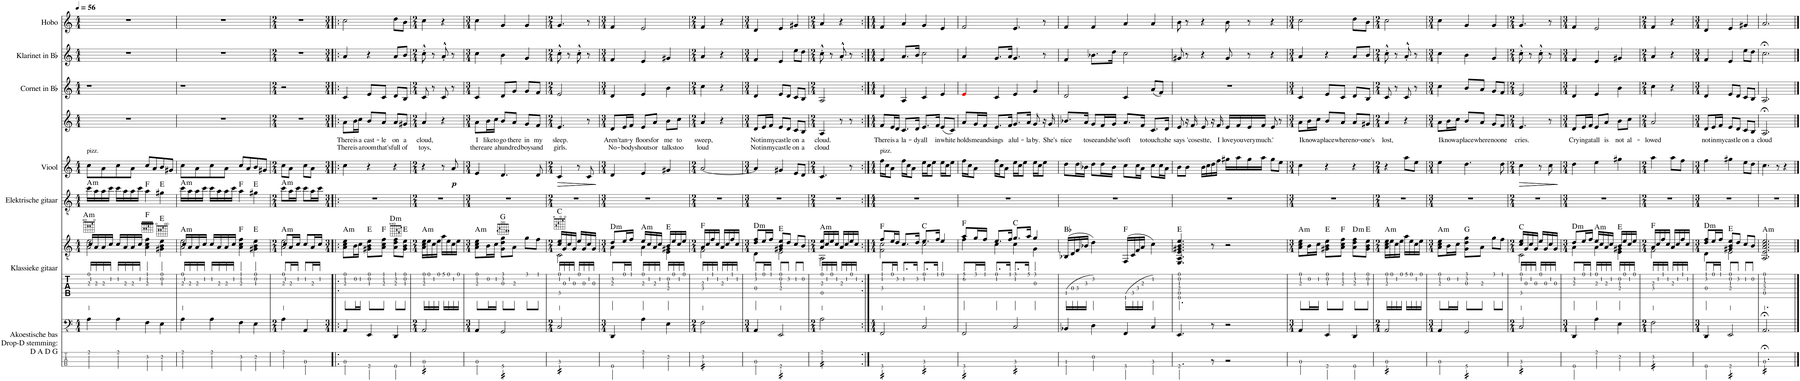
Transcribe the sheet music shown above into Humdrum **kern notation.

**kern	**kern	**kern	**kern	**harte	**kern	**harte	**kern	**dynam	**kern	**text	**text	**kern	**kern	**kern
*part8	*part8	*part7	*part7	*part7	*part6	*part6	*part5	*part5	*part4	*part4	*part4	*part3	*part2	*part1
*staff10	*staff9	*staff8	*staff7	*	*staff6	*	*staff5	*staff5	*staff4	*staff4	*staff4	*staff3	*staff2	*staff1
*I"Akoestische bas  Drop-D stemming:  D A D G	*	*I"Klassieke gitaar	*	*	*I"Elektrische gitaar	*	*I"Viool	*	*I"Voice	*	*	*I"Cornet in Bb	*I"Klarinet in Bb	*I"Hobo
*I'Bas	*	*I'Git.	*	*	*I'El. Git.	*	*I'Vl.	*	*	*	*	*	*	*
*stria4	*	*stria6	*	*	*	*	*	*	*	*	*	*	*	*
*	*clefFv4	*	*clefGv2	*	*clefGv2	*	*clefG2	*	*clefG2	*	*	*clefG2	*clefG2	*clefG2
*	*	*	*	*	*	*	*	*	*	*	*	*ITrd1c2	*ITrd1c2	*
*k[]	*k[]	*k[]	*k[]	*	*k[]	*	*k[]	*	*k[]	*	*	*k[]	*k[]	*k[]
*M4/4	*M4/4	*M4/4	*M4/4	*	*M4/4	*	*M4/4	*	*M4/4	*	*	*M4/4	*M4/4	*M4/4
*MM56	*MM56	*MM56	*MM56	*	*MM56	*	*MM56	*	*MM56	*	*	*MM56	*MM56	*MM56
=1	=1	=1	=1	=1	=1	=1	=1	=1	=1	=1	=1	=1	=1	=1
*	*	*^	*^	*	*	*	*	*	*	*	*	*	*	*
!	!	!	!	!	!	!LO:H:kt=m	!	!LO:H:kt=m	!LO:TX:a:t=pizz.	!	!	!	!	!	!	!
4AA\	4AA\	16c/LL	2A\ 2e\	16c/LL	2A\ 2e\	A:min	16cc\LL	A:min	8cc\L	.	1r	.	.	1r	1r	1r
.	.	16A/	.	16A/	.	.	16a\	.	.	.	.	.	.	.	.	.
.	.	16A/	.	16A/	.	.	16a\	.	8a\	.	.	.	.	.	.	.
.	.	16c/JJ	.	16c/JJ	.	.	16cc\JJ	.	.	.	.	.	.	.	.	.
4AA\	4AA\	16c/LL	.	16c/LL	.	.	16cc\LL	.	8cc\	.	.	.	.	.	.	.
.	.	16A/	.	16A/	.	.	16a\	.	.	.	.	.	.	.	.	.
.	.	16A/	.	16A/	.	.	16a\	.	8a\J	.	.	.	.	.	.	.
.	.	16c/JJ	.	16c/JJ	.	.	16cc\JJ	.	.	.	.	.	.	.	.	.
4FF\	4FF\	4A/ 4c/ 4f/	2ryy	4A\ 4c\ 4f\	2ryy	F:maj	4a\	F:maj	8cc/L	.	.	.	.	.	.	.
.	.	.	.	.	.	.	.	.	8a/	.	.	.	.	.	.	.
4EE\	4EE\	4G#X/ 4B/ 4e/	.	4G#X\ 4B\ 4e\	.	E:maj	4g#X\	E:maj	8b/	.	.	.	.	.	.	.
.	.	.	.	.	.	.	.	.	8g#X/J	.	.	.	.	.	.	.
=2	=2	=2	=2	=2	=2	=2	=2	=2	=2	=2	=2	=2	=2	=2	=2	=2
!	!	!	!	!	!	!LO:H:kt=m	!	!LO:H:kt=m	!	!	!	!	!	!	!	!
4AA\	4AA\	16c/LL	2A\ 2e\	16c/LL	2A\ 2e\	A:min	16cc\LL	A:min	8cc\L	.	1r	.	.	1r	1r	1r
.	.	16A/	.	16A/	.	.	16a\	.	.	.	.	.	.	.	.	.
.	.	16A/	.	16A/	.	.	16a\	.	8a\	.	.	.	.	.	.	.
.	.	16c/JJ	.	16c/JJ	.	.	16cc\JJ	.	.	.	.	.	.	.	.	.
4AA\	4AA\	16c/LL	.	16c/LL	.	.	16cc\LL	.	8cc\	.	.	.	.	.	.	.
.	.	16A/	.	16A/	.	.	16a\	.	.	.	.	.	.	.	.	.
.	.	16A/	.	16A/	.	.	16a\	.	8a\J	.	.	.	.	.	.	.
.	.	16c/JJ	.	16c/JJ	.	.	16cc\JJ	.	.	.	.	.	.	.	.	.
4FF\	4FF\	4A/ 4c/ 4f/	2ryy	4A\ 4c\ 4f\	2ryy	F:maj	4a\	F:maj	8cc/L	.	.	.	.	.	.	.
.	.	.	.	.	.	.	.	.	8a/	.	.	.	.	.	.	.
4EE\	4EE\	4G#X/ 4B/ 4e/	.	4G#X\ 4B\ 4e\	.	E:maj	4g#X\	E:maj	8b/	.	.	.	.	.	.	.
.	.	.	.	.	.	.	.	.	8g#X/J	.	.	.	.	.	.	.
=3	=3	=3	=3	=3	=3	=3	=3	=3	=3	=3	=3	=3	=3	=3	=3	=3
*M2/4	*M2/4	*M2/4	*	*M2/4	*	*	*M2/4	*	*M2/4	*	*M2/4	*	*	*M2/4	*M2/4	*M2/4
!	!	!	!	!	!	!LO:H:kt=m	!	!LO:H:kt=m	!	!	!	!	!	!	!	!
4AA\	4AA\	8c/L	2A\ 2e\	8c/L	2A\ 2e\	A:min	8cc\L	A:min	8cc\L	.	2r	.	.	2r	2r	2r
.	.	16A/L	.	16A/L	.	.	16a\L	.	8a\J	.	.	.	.	.	.	.
.	.	16c/JJ	.	16c/JJ	.	.	16cc\JJ	.	.	.	.	.	.	.	.	.
4AAA\	4AAA/	8c/L	.	8c/L	.	.	8cc\L	.	8cc\L	.	.	.	.	.	.	.
.	.	16A/L	.	16A/L	.	.	16a\L	.	8a\J	.	.	.	.	.	.	.
.	.	16c/JJ	.	16c/JJ	.	.	16cc\JJ	.	.	.	.	.	.	.	.	.
*	*	*v	*v	*	*	*	*	*	*	*	*	*	*	*	*	*
*	*	*	*v	*v	*	*	*	*	*	*	*	*	*	*	*
=4!|:	=4!|:	=4!|:	=4!|:	=4!|:	=4!|:	=4!|:	=4!|:	=4!|:	=4!|:	=4!|:	=4!|:	=4!|:	=4!|:	=4!|:
*M3/4	*M3/4	*M3/4	*M3/4	*	*M3/4	*	*M3/4	*	*M3/4	*	*	*M3/4	*M3/4	*M3/4
!	!	!	!	!LO:H:kt=m	!	!	!	!	!	!LO:LY:b	!LO:LY:b	!	!	!
4AAA\	4AAA/	8A\ 8c\ 8e\L	8A\ 8c\ 8e\L	A:min	2.r	.	4cc\	.	8a\L	There	There	4c/	4a/	2cc\
!	!	!	!	!	!	!	!	!	!	!LO:LY:b	!LO:LY:b	!	!	!
.	.	16B\L	16B\L	.	.	.	.	.	16b\L	is	is	.	.	.
!	!	!	!	!	!	!	!	!	!	!LO:LY:b	!LO:LY:b	!	!	!
.	.	16c\JJ	16c\JJ	.	.	.	.	.	16cc\JJ	a	a	.	.	.
!	!	!	!	!	!	!	!	!	!	!LO:LY:b	!LO:LY:b	!	!	!
4EEE\	4EEE/	8G#X\ 8B\ 8e\L	8G#X\ 8B\ 8e\L	E:maj	.	.	4r	.	8b/L	cast-	room	8e/L	4r	.
!	!	!	!	!	!	!	!	!	!	!LO:LY:b	!LO:LY:b	!	!	!
.	.	8A\ 8c\ 8f\J	8A\ 8c\ 8f\J	F:maj	.	.	.	.	8a/J	-le	that's	8c/J	.	.
!	!	!	!	!LO:H:kt=m	!	!	!	!	!	!LO:LY:b	!LO:LY:b	!	!	!
4DDD\	4DDD/	8A\ 8d\ 8f\L	8A\ 8d\ 8f\L	D:min	.	.	4r	.	8a/L	on	full	8d/L	8a/L	8dd\L
!	!	!	!	!	!	!	!	!	!	!LO:LY:b	!LO:LY:b	!	!	!
.	.	8G#\ 8B\ 8e\J	8G#\ 8B\ 8e\J	E:maj	.	.	.	.	8g#X/J	a	of	8B/J	8b/J	8b\J
=5	=5	=5	=5	=5	=5	=5	=5	=5	=5	=5	=5	=5	=5	=5
*M2/4	*M2/4	*M2/4	*M2/4	*	*M2/4	*	*M2/4	*	*M2/4	*	*	*M2/4	*M2/4	*M2/4
!	!	!	!	!LO:H:kt=m	!	!	!	!	!	!LO:LY:b	!LO:LY:b	!	!	!
2AAA\	2AAA/	16A\ 16c\ 16e\LL	16A\ 16c\ 16e\LL	A:min	2r	.	4r	.	4a/	cloud,	toys,	8c/	8cc'^^\	4cc\
.	.	16e\	16e\	.	.	.	.	.	.	.	.	.	.	.
.	.	16c\	16c\	.	.	.	.	.	.	.	.	8r	8r	.
.	.	16e\JJ	16e\JJ	.	.	.	.	.	.	.	.	.	.	.
.	.	16a\LL	16a\LL	.	.	.	8r	.	4r	.	.	8c/	8a'^^/	4r
.	.	16e\	16e\	.	.	.	.	.	.	.	.	.	.	.
!	!	!	!	!	!	!	!	!LO:DY:b	!	!	!	!	!	!
.	.	16c\	16c\	.	.	.	8a/	p	.	.	.	8r	8r	.
.	.	16e\JJ	16e\JJ	.	.	.	.	.	.	.	.	.	.	.
=6	=6	=6	=6	=6	=6	=6	=6	=6	=6	=6	=6	=6	=6	=6
*M3/4	*M3/4	*M3/4	*M3/4	*	*M3/4	*	*M3/4	*	*M3/4	*	*	*M3/4	*M3/4	*M3/4
!	!	!	!	!LO:H:kt=m	!	!	!	!	!	!LO:LY:b	!LO:LY:b	!	!	!
4AAA\	4AAA/	8A\ 8c\ 8e\L	8A\ 8c\ 8e\L	A:min	2.r	.	4e/	.	8a\L	I	there	4c/	4cc\	4cc\
!	!	!	!	!	!	!	!	!	!	!LO:LY:b	!LO:LY:b	!	!	!
.	.	16B\L	16B\L	.	.	.	.	.	16b\L	like	are	.	.	.
!	!	!	!	!	!	!	!	!	!	!LO:LY:b	!LO:LY:b	!	!	!
.	.	16c\JJ	16c\JJ	.	.	.	.	.	16cc\JJ	to	a	.	.	.
!	!	!	!	!	!	!	!	!	!	!LO:LY:b	!LO:LY:b	!	!	!
2GGG\	2GGG/	8G\ 8d\ 8g\L	8G\ 8d\ 8g\L	G:maj	.	.	4.d/	.	8b/L	go	hun-	8d/L	4b\	4g/
!	!	!	!	!	!	!	!	!	!	!LO:LY:b	!LO:LY:b	!	!	!
.	.	8A\J	8A\J	.	.	.	.	.	8a/J	there	-dred	8g/J	.	.
!	!	!	!	!	!	!	!	!	!	!LO:LY:b	!LO:LY:b	!	!	!
.	.	8g\L	8g\L	.	.	.	.	.	8g/L	in	boys	8g/L	4g/	4g/
!	!	!	!	!	!	!	!	!	!	!LO:LY:b	!LO:LY:b	!	!	!
.	.	8f\J	8f\J	.	.	.	8d/	.	8f/J	my	and	8f/J	.	.
=7	=7	=7	=7	=7	=7	=7	=7	=7	=7	=7	=7	=7	=7	=7
*M2/4	*M2/4	*M2/4	*M2/4	*	*M2/4	*	*M2/4	*	*M2/4	*	*	*M2/4	*M2/4	*M2/4
*	*	*^	*^	*	*	*	*	*	*	*	*	*	*	*
!	!	!	!	!	!	!	!	!	!	!LO:HP:b	!	!LO:LY:b	!LO:LY:b	!	!	!
2CC\	2CC/	16c/ 16e/LL	2C\	16c/ 16e/LL	2C\	C:maj	2r	.	4c/	>	4.e/	sleep.	girls.	2e/	8cc'^^\	4.g/
.	.	16G/	.	16G/	.	.	.	.	.	.	.	.	.	.	.	.
.	.	16c/	.	16c/	.	.	.	.	.	.	.	.	.	.	8r	.
.	.	16G/JJ	.	16G/JJ	.	.	.	.	.	.	.	.	.	.	.	.
!	!	!	!	!	!	!	!	!	!	!LO:HP:b	!	!	!	!	!	!
.	.	16e/LL	.	16e/LL	.	.	.	.	8r	>	.	.	.	.	8cc'^^\	.
.	.	16G/	.	16G/	.	.	.	.	.	.	.	.	.	.	.	.
.	.	16c/	.	16c/	.	.	.	.	8c/	.	8r	.	.	.	8r	8r
.	.	16G/JJ	.	16G/JJ	.	.	.	.	.	.	.	.	.	.	.	.
*	*	*v	*v	*	*	*	*	*	*	*	*	*	*	*	*	*
*	*	*	*v	*v	*	*	*	*	*	*	*	*	*	*	*
.	.	.	.	.	.	.	.	] ]	.	.	.	.	.	.
=8	=8	=8	=8	=8	=8	=8	=8	=8	=8	=8	=8	=8	=8	=8
*M3/4	*M3/4	*M3/4	*M3/4	*	*M3/4	*	*M3/4	*	*M3/4	*	*	*M3/4	*M3/4	*M3/4
*	*	*^	*^	*	*	*	*	*	*	*	*	*	*	*
!	!	!	!	!	!	!LO:H:kt=m	!	!	!	!	!	!LO:LY:b	!LO:LY:b	!	!	!
4DDD\	4DDD/	8d/L	4A\	8d/L	4A\	D:min	2.r	.	4d/	.	8d/L	Aren't	No-	4d/	4f/	4f/
!	!	!	!	!	!	!	!	!	!	!	!	!LO:LY:b	!LO:LY:b	!	!	!
.	.	16e/L	.	16e/L	.	.	.	.	.	.	16e/L	an-	-bo-	.	.	.
!	!	!	!	!	!	!	!	!	!	!	!	!LO:LY:b	!LO:LY:b	!	!	!
.	.	16f/JJ	.	16f/JJ	.	.	.	.	.	.	16f/JJ	-y	-dy	.	.	.
!	!	!	!	!	!	!LO:H:kt=m	!	!	!	!	!	!LO:LY:b	!LO:LY:b	!	!	!
4AA\	4AA\	16e/LL	4A\	16e/LL	4A\	A:min	.	.	4e/	.	8e/L	floors	shouts	4e/	4e/	2e/
.	.	16c/	.	16c/	.	.	.	.	.	.	.	.	.	.	.	.
!	!	!	!	!	!	!	!	!	!	!	!	!LO:LY:b	!LO:LY:b	!	!	!
.	.	16A/	.	16A/	.	.	.	.	.	.	8a/J	for	or	.	.	.
.	.	16c/JJ	.	16c/JJ	.	.	.	.	.	.	.	.	.	.	.	.
!	!	!	!	!	!	!	!	!	!	!	!	!LO:LY:b	!LO:LY:b	!	!	!
4EE\	4EE\	16B/LL	4E\ 4G#\	16B/LL	4E\ 4G#X\	E:maj	.	.	4g#X/	.	8b\L	me	talks	4b\	4g#X/	.
.	.	16e/	.	16e/	.	.	.	.	.	.	.	.	.	.	.	.
!	!	!	!	!	!	!	!	!	!	!	!	!LO:LY:b	!LO:LY:b	!	!	!
.	.	16c/	.	16c/	.	.	.	.	.	.	8cc\J	to	too	.	.	.
.	.	16e/JJ	.	16e/JJ	.	.	.	.	.	.	.	.	.	.	.	.
=9	=9	=9	=9	=9	=9	=9	=9	=9	=9	=9	=9	=9	=9	=9	=9	=9
*M2/4	*M2/4	*M2/4	*	*M2/4	*	*	*M2/4	*	*M2/4	*	*M2/4	*	*	*M2/4	*M2/4	*M2/4
!	!	!	!	!	!	!	!	!	!	!	!	!LO:LY:b	!LO:LY:b	!	!	!
2FF\	2FF\	16A/LL	2F\	16A/LL	2F\	F:maj	2r	.	[2a/	.	4a/	sweep,	loud	4cc\	4a/	4f/
.	.	16c/	.	16c/	.	.	.	.	.	.	.	.	.	.	.	.
.	.	16f/	.	16f/	.	.	.	.	.	.	.	.	.	.	.	.
.	.	16c/JJ	.	16c/JJ	.	.	.	.	.	.	.	.	.	.	.	.
.	.	16A/LL	.	16A/LL	.	.	.	.	.	.	4r	.	.	4r	4r	4r
.	.	16c/	.	16c/	.	.	.	.	.	.	.	.	.	.	.	.
.	.	16f/	.	16f/	.	.	.	.	.	.	.	.	.	.	.	.
.	.	16c/JJ	.	16c/JJ	.	.	.	.	.	.	.	.	.	.	.	.
=10	=10	=10	=10	=10	=10	=10	=10	=10	=10	=10	=10	=10	=10	=10	=10	=10
*M3/4	*M3/4	*M3/4	*	*M3/4	*	*	*M3/4	*	*M3/4	*	*M3/4	*	*	*M3/4	*M3/4	*M3/4
!	!	!	!	!	!	!LO:H:kt=m	!	!	!	!	!	!LO:LY:b	!LO:LY:b	!	!	!
4AAA\	4AAA/	8d/ 8f/L	4D\	8d/ 8f/L	4D\	D:min	2.r	.	4a/]	.	8d/L	Not	Not	4d/	4f/	4d/
!	!	!	!	!	!	!	!	!	!	!	!	!LO:LY:b	!LO:LY:b	!	!	!
.	.	16e/L	.	16e/L	.	.	.	.	.	.	16e/L	in	in	.	.	.
!	!	!	!	!	!	!	!	!	!	!	!	!LO:LY:b	!LO:LY:b	!	!	!
.	.	16f/JJ	.	16f/JJ	.	.	.	.	.	.	16f/JJ	my	my	.	.	.
!	!	!	!	!	!	!	!	!	!	!	!	!LO:LY:b	!LO:LY:b	!	!	!
2EEE\	2EEE/	8G#X/ 8B/ 8e/L	2E\	8G#X/ 8B/ 8e/L	2E\	E:maj	.	.	4g#X/	.	8e/L	cast-	cast-	8e/L	4e/	4e/
!	!	!	!	!	!	!	!	!	!	!	!	!LO:LY:b	!LO:LY:b	!	!	!
.	.	8d/J	.	8d/J	.	.	.	.	.	.	8d/J	-le	-le	8d/J	.	.
!	!	!	!	!	!	!	!	!	!	!	!	!LO:LY:b	!LO:LY:b	!	!	!
.	.	8c/L	.	8c/L	.	.	.	.	8e/L	.	8c/L	on	on	8c/L	8ee\L	4g#X/
!	!	!	!	!	!	!	!	!	!	!	!	!LO:LY:b	!LO:LY:b	!	!	!
.	.	8B/J	.	8B/J	.	.	.	.	8d/J	.	8B/J	a	a	8B/J	8dd\J	.
=11	=11	=11	=11	=11	=11	=11	=11	=11	=11	=11	=11	=11	=11	=11	=11	=11
*M2/4	*M2/4	*M2/4	*	*M2/4	*	*	*M2/4	*	*M2/4	*	*M2/4	*	*	*M2/4	*M2/4	*M2/4
!	!	!	!	!	!	!LO:H:kt=m	!	!	!	!	!	!LO:LY:b	!LO:LY:b	!	!	!
2AA\	2AA\	16A/ 16e/LL	2AA\	16A/ 16e/LL	2AA\	A:min	2r	.	4.c/	.	4A/	cloud.	cloud	2A/	8cc'^^\	4a/
.	.	16c/	.	16c/	.	.	.	.	.	.	.	.	.	.	.	.
.	.	16e/	.	16e/	.	.	.	.	.	.	.	.	.	.	8r	.
.	.	16c/JJ	.	16c/JJ	.	.	.	.	.	.	.	.	.	.	.	.
.	.	16A/LL	.	16A/LL	.	.	.	.	.	.	8r	.	.	.	8a'^^/	4r
.	.	16c/	.	16c/	.	.	.	.	.	.	.	.	.	.	.	.
.	.	16e/	.	16e/	.	.	.	.	8r	.	8r	.	.	.	8r	.
.	.	16c/JJ	.	16c/JJ	.	.	.	.	.	.	.	.	.	.	.	.
=12:|!	=12:|!	=12:|!	=12:|!	=12:|!	=12:|!	=12:|!	=12:|!	=12:|!	=12:|!	=12:|!	=12:|!	=12:|!	=12:|!	=12:|!	=12:|!	=12:|!
*M4/4	*M4/4	*M4/4	*	*M4/4	*	*	*M4/4	*	*M4/4	*	*M4/4	*	*	*M4/4	*M4/4	*M4/4
!	!	!	!	!	!	!	!	!	!LO:TX:a:t=pizz.	!	!	!	!	!	!	!
!	!	!	!	!	!	!	!	!	!	!	!	!LO:LY:b	!	!	!	!
2FFF\	2FFF/	8f/L	2F\ 2c\	8f/L	2F\ 2c\	F:maj	1r	.	16ff\LL	.	8f/L	There	.	4d/	4f/	4f/
.	.	.	.	.	.	.	.	.	16cc\J	.	.	.	.	.	.	.
!	!	!	!	!	!	!	!	!	!	!	!	!LO:LY:b	!	!	!	!
.	.	16e/L	.	16e/L	.	.	.	.	8a\J	.	16e/L	is	.	.	.	.
!	!	!	!	!	!	!	!	!	!	!	!	!LO:LY:b	!	!	!	!
.	.	16d/JJ	.	16d/JJ	.	.	.	.	.	.	16d/JJ	a	.	.	.	.
!	!	!	!	!	!	!	!	!	!	!	!	!LO:LY:b	!	!	!	!
.	.	8.c/L	.	8.c/L	.	.	.	.	16ff\LL	.	8.c/L	la-	.	4A/	8.a/L	4a/
.	.	.	.	.	.	.	.	.	16cc\J	.	.	.	.	.	.	.
.	.	.	.	.	.	.	.	.	8a\J	.	.	.	.	.	.	.
!	!	!	!	!	!	!	!	!	!	!	!	!LO:LY:b	!	!	!	!
.	.	16d/Jk	.	16d/Jk	.	.	.	.	.	.	16d/Jk	-dy	.	.	16b/Jk	.
!	!	!	!	!	!	!	!	!	!	!	!	!LO:LY:b	!	!	!	!
2CC\	2CC/	8.e/L	2c\	8.e/L	2c\	C:maj	.	.	16ee\LL	.	8.e/L	all	.	4c/	2cc\	4g/
.	.	.	.	.	.	.	.	.	16cc\J	.	.	.	.	.	.	.
.	.	.	.	.	.	.	.	.	8ee\J	.	.	.	.	.	.	.
!	!	!	!	!	!	!	!	!	!	!	!	!LO:LY:b	!	!	!	!
.	.	16f/Jk	.	16f/Jk	.	.	.	.	.	.	16f/Jk	in	.	.	.	.
!	!	!	!	!	!	!	!	!	!	!	!	!LO:LY:b	!	!	!	!
.	.	4e/	.	4e/	.	.	.	.	16ee\LL	.	(8e/L	white	.	4e/	.	4e/
.	.	.	.	.	.	.	.	.	16cc\J	.	.	.	.	.	.	.
.	.	.	.	.	.	.	.	.	8ee\J	.	8c/J)	.	.	.	.	.
=13	=13	=13	=13	=13	=13	=13	=13	=13	=13	=13	=13	=13	=13	=13	=13	=13
!	!	!	!	!	!	!	!	!	!	!	!	!LO:LY:b	!	!	!	!
2FFF\	2FFF/	8a/L	4f\	8a/L	4f\	F:maj	1r	.	16ff\LL	.	8a/L	holds	.	4ei/	4a/	2f/
.	.	.	.	.	.	.	.	.	16cc\J	.	.	.	.	.	.	.
!	!	!	!	!	!	!	!	!	!	!	!	!LO:LY:b	!	!	!	!
.	.	16g/L	.	16g/L	.	.	.	.	8a\J	.	16g/L	me	.	.	.	.
!	!	!	!	!	!	!	!	!	!	!	!	!LO:LY:b	!	!	!	!
.	.	16f/JJ	.	16f/JJ	.	.	.	.	.	.	16f/JJ	and	.	.	.	.
!	!	!	!	!	!	!	!	!	!	!	!	!LO:LY:b	!	!	!	!
.	.	8.e/L	4c\	8.e/L	4c\	.	.	.	16ff\LL	.	8.e/L	sings	.	4c/	8.g/L	.
.	.	.	.	.	.	.	.	.	16cc\J	.	.	.	.	.	.	.
.	.	.	.	.	.	.	.	.	8a\J	.	.	.	.	.	.	.
!	!	!	!	!	!	!	!	!	!	!	!	!LO:LY:b	!	!	!	!
.	.	16f/Jk	.	16f/Jk	.	.	.	.	.	.	16f/Jk	a	.	.	16a/Jk	.
!	!	!	!	!	!	!	!	!	!	!	!	!LO:LY:b	!	!	!	!
2CC\	2CC/	8.g/L	4c\	8.g/L	4c\	C:maj	.	.	16ee\LL	.	8.g/L	lul-	.	4e/	4.g/	4.e/
.	.	.	.	.	.	.	.	.	16cc\J	.	.	.	.	.	.	.
.	.	.	.	.	.	.	.	.	8ee\J	.	.	.	.	.	.	.
!	!	!	!	!	!	!	!	!	!	!	!	!LO:LY:b	!	!	!	!
.	.	16a/Jk	.	16a/Jk	.	.	.	.	.	.	16a/Jk	-la-	.	.	.	.
!	!	!	!	!	!	!	!	!	!	!	!	!LO:LY:b	!	!	!	!
.	.	4g/	4G\	4g/	4G\	.	.	.	16ee\LL	.	8g/	-by.	.	4g/	.	.
.	.	.	.	.	.	.	.	.	16cc\J	.	.	.	.	.	.	.
.	.	.	.	.	.	.	.	.	8ee\J	.	16r	.	.	.	8r	8r
!	!	!	!	!	!	!	!	!	!	!	!	!LO:LY:b	!	!	!	!
.	.	.	.	.	.	.	.	.	.	.	16g/	She's	.	.	.	.
*	*	*v	*v	*	*	*	*	*	*	*	*	*	*	*	*	*
*	*	*	*v	*v	*	*	*	*	*	*	*	*	*	*	*
=14	=14	=14	=14	=14	=14	=14	=14	=14	=14	=14	=14	=14	=14	=14
!	!	!	!	!	!	!	!	!	!	!LO:LY:b	!	!	!	!
4BBB-X\	4BBB-X/	16BB-X\LL	(16BB-X/LL	Bb:maj	1r	.	8dd\L	.	8.b-X/L	nice	.	2d/	4f/	4f/
.	.	16D\	16D/	.	.	.	.	.	.	.	.	.	.	.
.	.	16F\	16F/	.	.	.	16dd\L	.	.	.	.	.	.	.
!	!	!	!	!	!	!	!	!	!	!LO:LY:b	!	!	!	!
.	.	16B-X\JJ	16B-X/JJ	.	.	.	16b-X\JJ	.	16a/Jk	to	.	.	.	.
!	!	!	!	!	!	!	!	!	!	!LO:LY:b	!	!	!	!
4DD\	4DD\	4d\	4d\)	.	.	.	8dd\L	.	8g/L	see	.	.	8.b-X\L	4f/
!	!	!	!	!	!	!	!	!	!	!LO:LY:b	!	!	!	!
.	.	.	.	.	.	.	16dd\L	.	16f/L	and	.	.	.	.
!	!	!	!	!	!	!	!	!	!	!LO:LY:b	!	!	!	!
.	.	.	.	.	.	.	16b-\JJ	.	16g/JJ	she's	.	.	16dd\Jk	.
!	!	!	!	!	!	!	!	!	!	!LO:LY:b	!	!	!	!
4FFF\	4FFF/	16FF\LL	(16FF/LL	F:maj	.	.	8cc\L	.	8.a/L	soft	.	4c/	2cc\	4a/
.	.	16C\	16C/	.	.	.	.	.	.	.	.	.	.	.
.	.	16F\	16F/	.	.	.	16cc\L	.	.	.	.	.	.	.
!	!	!	!	!	!	!	!	!	!	!LO:LY:b	!	!	!	!
.	.	16A\JJ	16A/JJ	.	.	.	16a\JJ	.	16f/Jk	to	.	.	.	.
!	!	!	!	!	!	!	!	!	!	!LO:LY:b	!	!	!	!
4CC\	4CC/	4c\	4c\)	.	.	.	8cc\L	.	8.c/L	touch;	.	(8a/L	.	4a/
.	.	.	.	.	.	.	16cc\L	.	.	.	.	8f/J)	.	.
!	!	!	!	!	!	!	!	!	!	!LO:LY:b	!	!	!	!
.	.	.	.	.	.	.	16a\JJ	.	16d/Jk	she	.	.	.	.
=15	=15	=15	=15	=15	=15	=15	=15	=15	=15	=15	=15	=15	=15	=15
!	!	!	!	!	!	!	!	!	!	!LO:LY:b	!	!	!	!
4.EEE\	4.EEE/	4.EE\ 4.AA\ 4.E\ 4.G#X\ 4.B\ 4.e\	4.EE/ 4.AA/ 4.E/ 4.G#X/ 4.B/ 4.e/	E:maj	1r	.	8b\L	.	8e/	says	.	1r	8g#X/	8b\
.	.	.	.	.	.	.	8b\J	.	16r	.	.	.	8r	8r
!	!	!	!	!	!	!	!	!	!	!LO:LY:b	!	!	!	!
.	.	.	.	.	.	.	.	.	16f/	'cos-	.	.	.	.
!	!	!	!	!	!	!	!	!	!	!LO:LY:b	!	!	!	!
.	.	.	.	.	.	.	16b\LL	.	8e/	-estte,	.	.	4r	4r
.	.	.	.	.	.	.	16cc\	.	.	.	.	.	.	.
8r	8r	8r	8r	.	.	.	16dd\	.	16r	.	.	.	.	.
!	!	!	!	!	!	!	!	!	!	!LO:LY:b	!	!	!	!
.	.	.	.	.	.	.	16ff\JJ	.	16f/	I	.	.	.	.
!	!	!	!	!	!	!	!	!	!	!LO:LY:b	!	!	!	!
2r	2r	2r	2r	.	.	.	16gg#X\LL	.	16e/LL	love	.	.	8g#/	8b\
!	!	!	!	!	!	!	!	!	!	!LO:LY:b	!	!	!	!
.	.	.	.	.	.	.	16aa\	.	16f/	you	.	.	.	.
!	!	!	!	!	!	!	!	!	!	!LO:LY:b	!	!	!	!
.	.	.	.	.	.	.	16gg#\	.	16e/	very	.	.	8r	8r
!	!	!	!	!	!	!	!	!	!	!LO:LY:b	!	!	!	!
.	.	.	.	.	.	.	16aa\JJ	.	16f/JJ	much.	.	.	.	.
!	!	!	!	!	!	!	!	!	!	!LO:LY:b	!	!	!	!
.	.	.	.	.	.	.	8gg#\L	.	8e/	'	.	.	4r	4r
.	.	.	.	.	.	.	8ee\J	.	8r	.	.	.	.	.
=16	=16	=16	=16	=16	=16	=16	=16	=16	=16	=16	=16	=16	=16	=16
*M3/4	*M3/4	*M3/4	*M3/4	*	*M3/4	*	*M3/4	*	*M3/4	*	*	*M3/4	*M3/4	*M3/4
!	!	!	!	!LO:H:kt=m	!	!	!	!	!	!LO:LY:b	!	!	!	!
4AAA\	4AAA/	8A\ 8c\ 8e\L	8A\ 8c\ 8e\L	A:min	2.r	.	4cc\	.	8a\L	I	.	4c/	4a/	2cc\
!	!	!	!	!	!	!	!	!	!	!LO:LY:b	!	!	!	!
.	.	16B\L	16B\L	.	.	.	.	.	16b\L	know	.	.	.	.
!	!	!	!	!	!	!	!	!	!	!LO:LY:b	!	!	!	!
.	.	16c\JJ	16c\JJ	.	.	.	.	.	16cc\JJ	a	.	.	.	.
!	!	!	!	!	!	!	!	!	!	!LO:LY:b	!	!	!	!
4EEE\	4EEE/	8G#X\ 8B\ 8e\L	8G#X\ 8B\ 8e\L	E:maj	.	.	4r	.	8b/L	place	.	8e/L	4r	.
!	!	!	!	!	!	!	!	!	!	!LO:LY:b	!	!	!	!
.	.	8A\ 8c\ 8f\J	8A\ 8c\ 8f\J	F:maj	.	.	.	.	8a/J	where	.	8c/J	.	.
!	!	!	!	!LO:H:kt=m	!	!	!	!	!	!LO:LY:b	!	!	!	!
4DDD\	4DDD/	8A\ 8d\ 8f\L	8A\ 8d\ 8f\L	D:min	.	.	4r	.	8a/L	no-	.	8d/L	8a/L	8dd\L
!	!	!	!	!	!	!	!	!	!	!LO:LY:b	!	!	!	!
.	.	8G#\ 8B\ 8e\J	8G#\ 8B\ 8e\J	E:maj	.	.	.	.	8g#X/J	-one's	.	8B/J	8b/J	8b\J
=17	=17	=17	=17	=17	=17	=17	=17	=17	=17	=17	=17	=17	=17	=17
*M2/4	*M2/4	*M2/4	*M2/4	*	*M2/4	*	*M2/4	*	*M2/4	*	*	*M2/4	*M2/4	*M2/4
!	!	!	!	!LO:H:kt=m	!	!	!	!	!	!LO:LY:b	!	!	!	!
2AAA\	2AAA/	16A\ 16c\ 16e\LL	16A\ 16c\ 16e\LL	A:min	2r	.	4r	.	4a/	lost,	.	8c/	8cc'^^\	2cc\
.	.	16e\	16e\	.	.	.	.	.	.	.	.	.	.	.
.	.	16c\	16c\	.	.	.	.	.	.	.	.	8r	8r	.
.	.	16e\JJ	16e\JJ	.	.	.	.	.	.	.	.	.	.	.
.	.	16a\LL	16a\LL	.	.	.	8aa\L	.	4r	.	.	8c/	8a'^^/	.
.	.	16e\	16e\	.	.	.	.	.	.	.	.	.	.	.
.	.	16c\	16c\	.	.	.	8ee\J	.	.	.	.	8r	8r	.
.	.	16e\JJ	16e\JJ	.	.	.	.	.	.	.	.	.	.	.
=18	=18	=18	=18	=18	=18	=18	=18	=18	=18	=18	=18	=18	=18	=18
*M3/4	*M3/4	*M3/4	*M3/4	*	*M3/4	*	*M3/4	*	*M3/4	*	*	*M3/4	*M3/4	*M3/4
!	!	!	!	!LO:H:kt=m	!	!	!	!	!	!LO:LY:b	!	!	!	!
4AAA\	4AAA/	8A\ 8c\ 8e\L	8A\ 8c\ 8e\L	A:min	2.r	.	4ee\	.	8a\L	I	.	4cc\	4cc\	4cc\
!	!	!	!	!	!	!	!	!	!	!LO:LY:b	!	!	!	!
.	.	16B\L	16B\L	.	.	.	.	.	16b\L	know	.	.	.	.
!	!	!	!	!	!	!	!	!	!	!LO:LY:b	!	!	!	!
.	.	16c\JJ	16c\JJ	.	.	.	.	.	16cc\JJ	a	.	.	.	.
!	!	!	!	!	!	!	!	!	!	!LO:LY:b	!	!	!	!
2GGG\	2GGG/	8G\ 8d\ 8g\L	8G\ 8d\ 8g\L	G:maj	.	.	4.dd\	.	8b/L	place	.	8b/L	4b\	4g/
!	!	!	!	!	!	!	!	!	!	!LO:LY:b	!	!	!	!
.	.	8A\J	8A\J	.	.	.	.	.	8a/J	where	.	8a/J	.	.
!	!	!	!	!	!	!	!	!	!	!LO:LY:b	!	!	!	!
.	.	8g\L	8g\L	.	.	.	.	.	8g/L	no-	.	8g/L	4g/	4g/
!	!	!	!	!	!	!	!	!	!	!LO:LY:b	!	!	!	!
.	.	8f\J	8f\J	.	.	.	8dd\	.	8f/J	-one	.	8f/J	.	.
=19	=19	=19	=19	=19	=19	=19	=19	=19	=19	=19	=19	=19	=19	=19
*M2/4	*M2/4	*M2/4	*M2/4	*	*M2/4	*	*M2/4	*	*M2/4	*	*	*M2/4	*M2/4	*M2/4
*	*	*^	*^	*	*	*	*	*	*	*	*	*	*	*
!	!	!	!	!	!	!	!	!	!	!LO:HP:b	!	!LO:LY:b	!	!	!	!
2CC\	2CC/	16c/ 16e/LL	2C\	16c/ 16e/LL	2C\	C:maj	2r	.	4cc\	>	4.e/	cries.	.	2e/	8cc'^^\	4.g/
.	.	16G/	.	16G/	.	.	.	.	.	.	.	.	.	.	.	.
.	.	16c/	.	16c/	.	.	.	.	.	.	.	.	.	.	8r	.
.	.	16G/JJ	.	16G/JJ	.	.	.	.	.	.	.	.	.	.	.	.
!	!	!	!	!	!	!	!	!	!	!LO:HP:b	!	!	!	!	!	!
.	.	16e/LL	.	16e/LL	.	.	.	.	8r	>	.	.	.	.	8cc'^^\	.
.	.	16G/	.	16G/	.	.	.	.	.	.	.	.	.	.	.	.
.	.	16c/	.	16c/	.	.	.	.	8cc\	.	8r	.	.	.	8r	8r
.	.	16G/JJ	.	16G/JJ	.	.	.	.	.	.	.	.	.	.	.	.
*	*	*v	*v	*	*	*	*	*	*	*	*	*	*	*	*	*
*	*	*	*v	*v	*	*	*	*	*	*	*	*	*	*	*
.	.	.	.	.	.	.	.	] ]	.	.	.	.	.	.
=20	=20	=20	=20	=20	=20	=20	=20	=20	=20	=20	=20	=20	=20	=20
*M3/4	*M3/4	*M3/4	*M3/4	*	*M3/4	*	*M3/4	*	*M3/4	*	*	*M3/4	*M3/4	*M3/4
*	*	*^	*^	*	*	*	*	*	*	*	*	*	*	*
!	!	!	!	!	!	!LO:H:kt=m	!	!	!	!	!	!LO:LY:b	!	!	!	!
4DDD\	4DDD/	8d/L	4A\	8d/L	4A\	D:min	2.r	.	4dd\	.	8d/L	Cry-	.	4d/	4f/	4f/
!	!	!	!	!	!	!	!	!	!	!	!	!LO:LY:b	!	!	!	!
.	.	16e/L	.	16e/L	.	.	.	.	.	.	16e/L	-ing	.	.	.	.
!	!	!	!	!	!	!	!	!	!	!	!	!LO:LY:b	!	!	!	!
.	.	16f/JJ	.	16f/JJ	.	.	.	.	.	.	16f/JJ	at	.	.	.	.
!	!	!	!	!	!	!LO:H:kt=m	!	!	!	!	!	!LO:LY:b	!	!	!	!
4AA\	4AA\	16e/LL	4A\	16e/LL	4A\	A:min	.	.	4ee\	.	8e/L	all	.	4e/	4e/	2e/
.	.	16c/	.	16c/	.	.	.	.	.	.	.	.	.	.	.	.
!	!	!	!	!	!	!	!	!	!	!	!	!LO:LY:b	!	!	!	!
.	.	16A/	.	16A/	.	.	.	.	.	.	8a/J	is	.	.	.	.
.	.	16c/JJ	.	16c/JJ	.	.	.	.	.	.	.	.	.	.	.	.
!	!	!	!	!	!	!	!	!	!	!	!	!LO:LY:b	!	!	!	!
4EE\	4EE\	16B/LL	4E\ 4G#X\	16B/LL	4E\ 4G#X\	E:maj	.	.	4gg#X\	.	8b\L	not	.	4b\	4g#X/	.
.	.	16e/	.	16e/	.	.	.	.	.	.	.	.	.	.	.	.
!	!	!	!	!	!	!	!	!	!	!	!	!LO:LY:b	!	!	!	!
.	.	16c/	.	16c/	.	.	.	.	.	.	8cc\J	al-	.	.	.	.
.	.	16e/JJ	.	16e/JJ	.	.	.	.	.	.	.	.	.	.	.	.
=21	=21	=21	=21	=21	=21	=21	=21	=21	=21	=21	=21	=21	=21	=21	=21	=21
*M2/4	*M2/4	*M2/4	*	*M2/4	*	*	*M2/4	*	*M2/4	*	*M2/4	*	*	*M2/4	*M2/4	*M2/4
!	!	!	!	!	!	!	!	!	!	!	!	!LO:LY:b	!	!	!	!
2FF\	2FF\	16A/LL	2F\	16A/LL	2F\	F:maj	2r	.	4aa\	.	2a/	-lowed	.	4cc\	4a/	4f/
.	.	16c/	.	16c/	.	.	.	.	.	.	.	.	.	.	.	.
.	.	16f/	.	16f/	.	.	.	.	.	.	.	.	.	.	.	.
.	.	16c/JJ	.	16c/JJ	.	.	.	.	.	.	.	.	.	.	.	.
.	.	16A/LL	.	16A/LL	.	.	.	.	8aa\L	.	.	.	.	4r	4r	4r
.	.	16c/	.	16c/	.	.	.	.	.	.	.	.	.	.	.	.
.	.	16f/	.	16f/	.	.	.	.	8ff\J	.	.	.	.	.	.	.
.	.	16c/JJ	.	16c/JJ	.	.	.	.	.	.	.	.	.	.	.	.
=22	=22	=22	=22	=22	=22	=22	=22	=22	=22	=22	=22	=22	=22	=22	=22	=22
*M3/4	*M3/4	*M3/4	*	*M3/4	*	*	*M3/4	*	*M3/4	*	*M3/4	*	*	*M3/4	*M3/4	*M3/4
!	!	!	!	!	!	!LO:H:kt=m	!	!	!	!	!	!LO:LY:b	!	!	!	!
4DDD\	4DDD/	8d/ 8f/L	4D\	8d/ 8f/L	4D\	D:min	2.r	.	4ff\	.	8d/L	not	.	4d/	4f/	4d/
!	!	!	!	!	!	!	!	!	!	!	!	!LO:LY:b	!	!	!	!
.	.	16e/L	.	16e/L	.	.	.	.	.	.	16e/L	in	.	.	.	.
!	!	!	!	!	!	!	!	!	!	!	!	!LO:LY:b	!	!	!	!
.	.	16f/JJ	.	16f/JJ	.	.	.	.	.	.	16f/JJ	my	.	.	.	.
!	!	!	!	!	!	!	!	!	!	!	!	!LO:LY:b	!	!	!	!
2EEE\	2EEE/	8G#X/ 8B/ 8e/L	2E\	8G#X/ 8B/ 8e/L	2E\	E:maj	.	.	4gg#X\	.	8e/L	cast-	.	8e/L	4e/	4e/
!	!	!	!	!	!	!	!	!	!	!	!	!LO:LY:b	!	!	!	!
.	.	8d/J	.	8d/J	.	.	.	.	.	.	8d/J	-le	.	8d/J	.	.
!	!	!	!	!	!	!	!	!	!	!	!	!LO:LY:b	!	!	!	!
.	.	8c/L	.	8c/L	.	.	.	.	8ee\L	.	8c/L	on	.	8c/L	8ee\L	4g#X/
!	!	!	!	!	!	!	!	!	!	!	!	!LO:LY:b	!	!	!	!
.	.	8B/J	.	8B/J	.	.	.	.	8dd\J	.	8B/J	a	.	8B/J	8dd\J	.
*	*	*v	*v	*	*	*	*	*	*	*	*	*	*	*	*	*
*	*	*	*v	*v	*	*	*	*	*	*	*	*	*	*	*
=23	=23	=23	=23	=23	=23	=23	=23	=23	=23	=23	=23	=23	=23	=23
!	!	!	!	!LO:H:kt=m	!	!	!	!	!	!LO:LY:b	!	!	!	!
2.AAA;<\	2.AAA;</	2.AA\ 2.E\ 2.A\ 2.c\ 2.e\	2.AA/ 2.E/ 2.A/ 2.c/ 2.e/	A:min	2.r	.	4.cc\	.	2.A;</	cloud	.	2.A/	2.cc;<\	2.a/
.	.	.	.	.	.	.	8r	.	.	.	.	.	.	.
.	.	.	.	.	.	.	4r	.	.	.	.	.	.	.
==	==	==	==	==	==	==	==	==	==	==	==	==	==	==
*-	*-	*-	*-	*-	*-	*-	*-	*-	*-	*-	*-	*-	*-	*-
